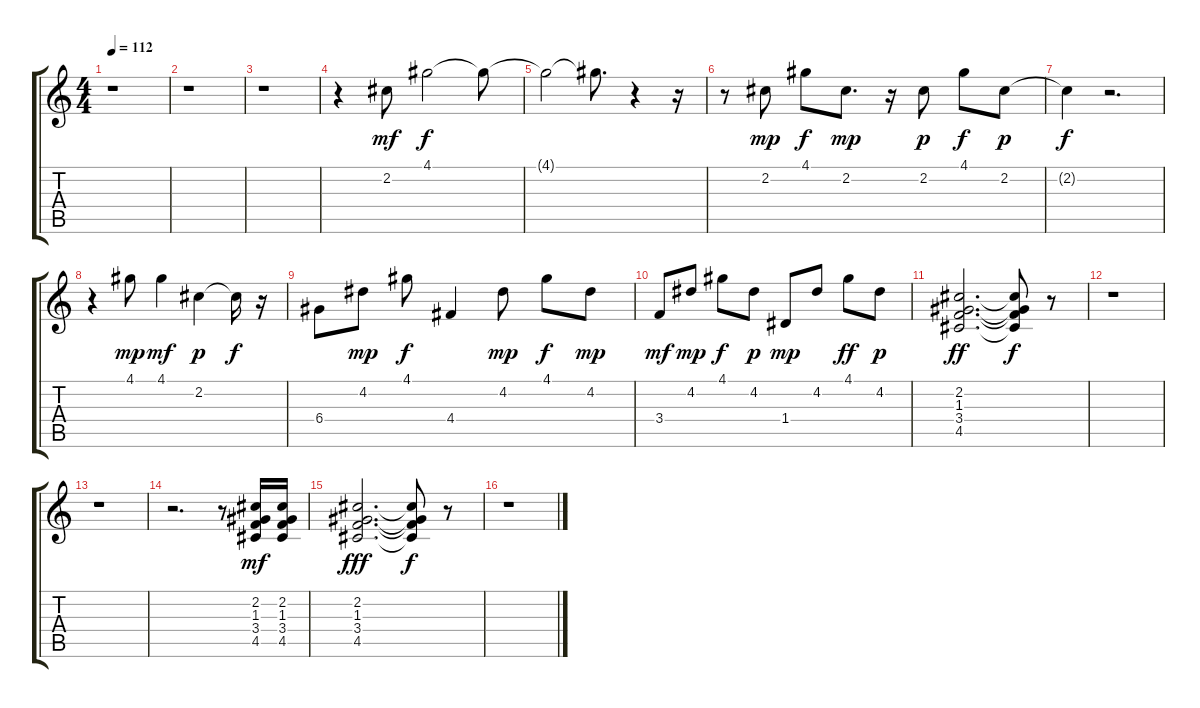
\track "" {instrument acousticguitarsteel}
\staff {score tabs}
\tuning (E4 B3 G3 D3 A2 E2) {hide}
\ts (4 4)
\tempo 112
\clef g2
\ks c
r.1{dy f} |
r.1 |
r.1 |
r.4 2.2.8{dy mf} 4.1.2{dy f} 4.1{t}.8 |
4.1{t}.2 4.1{t}.8{d} r.4 r.16 |
r.8 2.2.8{dy mp} 4.1.8{dy f} 2.2.8{d dy mp} r.16 2.2.8{dy p} 4.1.8{dy f} 2.2.8{dy p} |
2.2{t}.4{dy f} r.2{d} |
r.4 4.1.8{dy mp} 4.1.4{dy mf} 2.2.4{dy p} 2.2{t}.16{dy f} r.16 |
6.4.8 4.2.8{dy mp} 4.1.8{dy f} 4.4.4 4.2.8{dy mp} 4.1.8{dy f} 4.2.8{dy mp} |
3.4.8{dy mf} 4.2.8{dy mp} 4.1.8{dy f} 4.2.8{dy p} 1.4.8{dy mp} 4.2.8 4.1.8{dy ff} 4.2.8{dy p} |
(2.2 1.3 3.4 4.5).2{d dy ff} (2.2{t} 1.3{t} 3.4{t} 4.5{t}).8{dy f} r.8 |
r.1 |
r.1 |
r.2{d} r.8 (2.2 1.3 3.4 4.5).16{dy mf} (2.2 1.3 3.4 4.5).16 |
(2.2 1.3 3.4 4.5).2{d dy fff} (2.2{t} 1.3{t} 3.4{t} 4.5{t}).8{dy f} r.8 |
r.1
